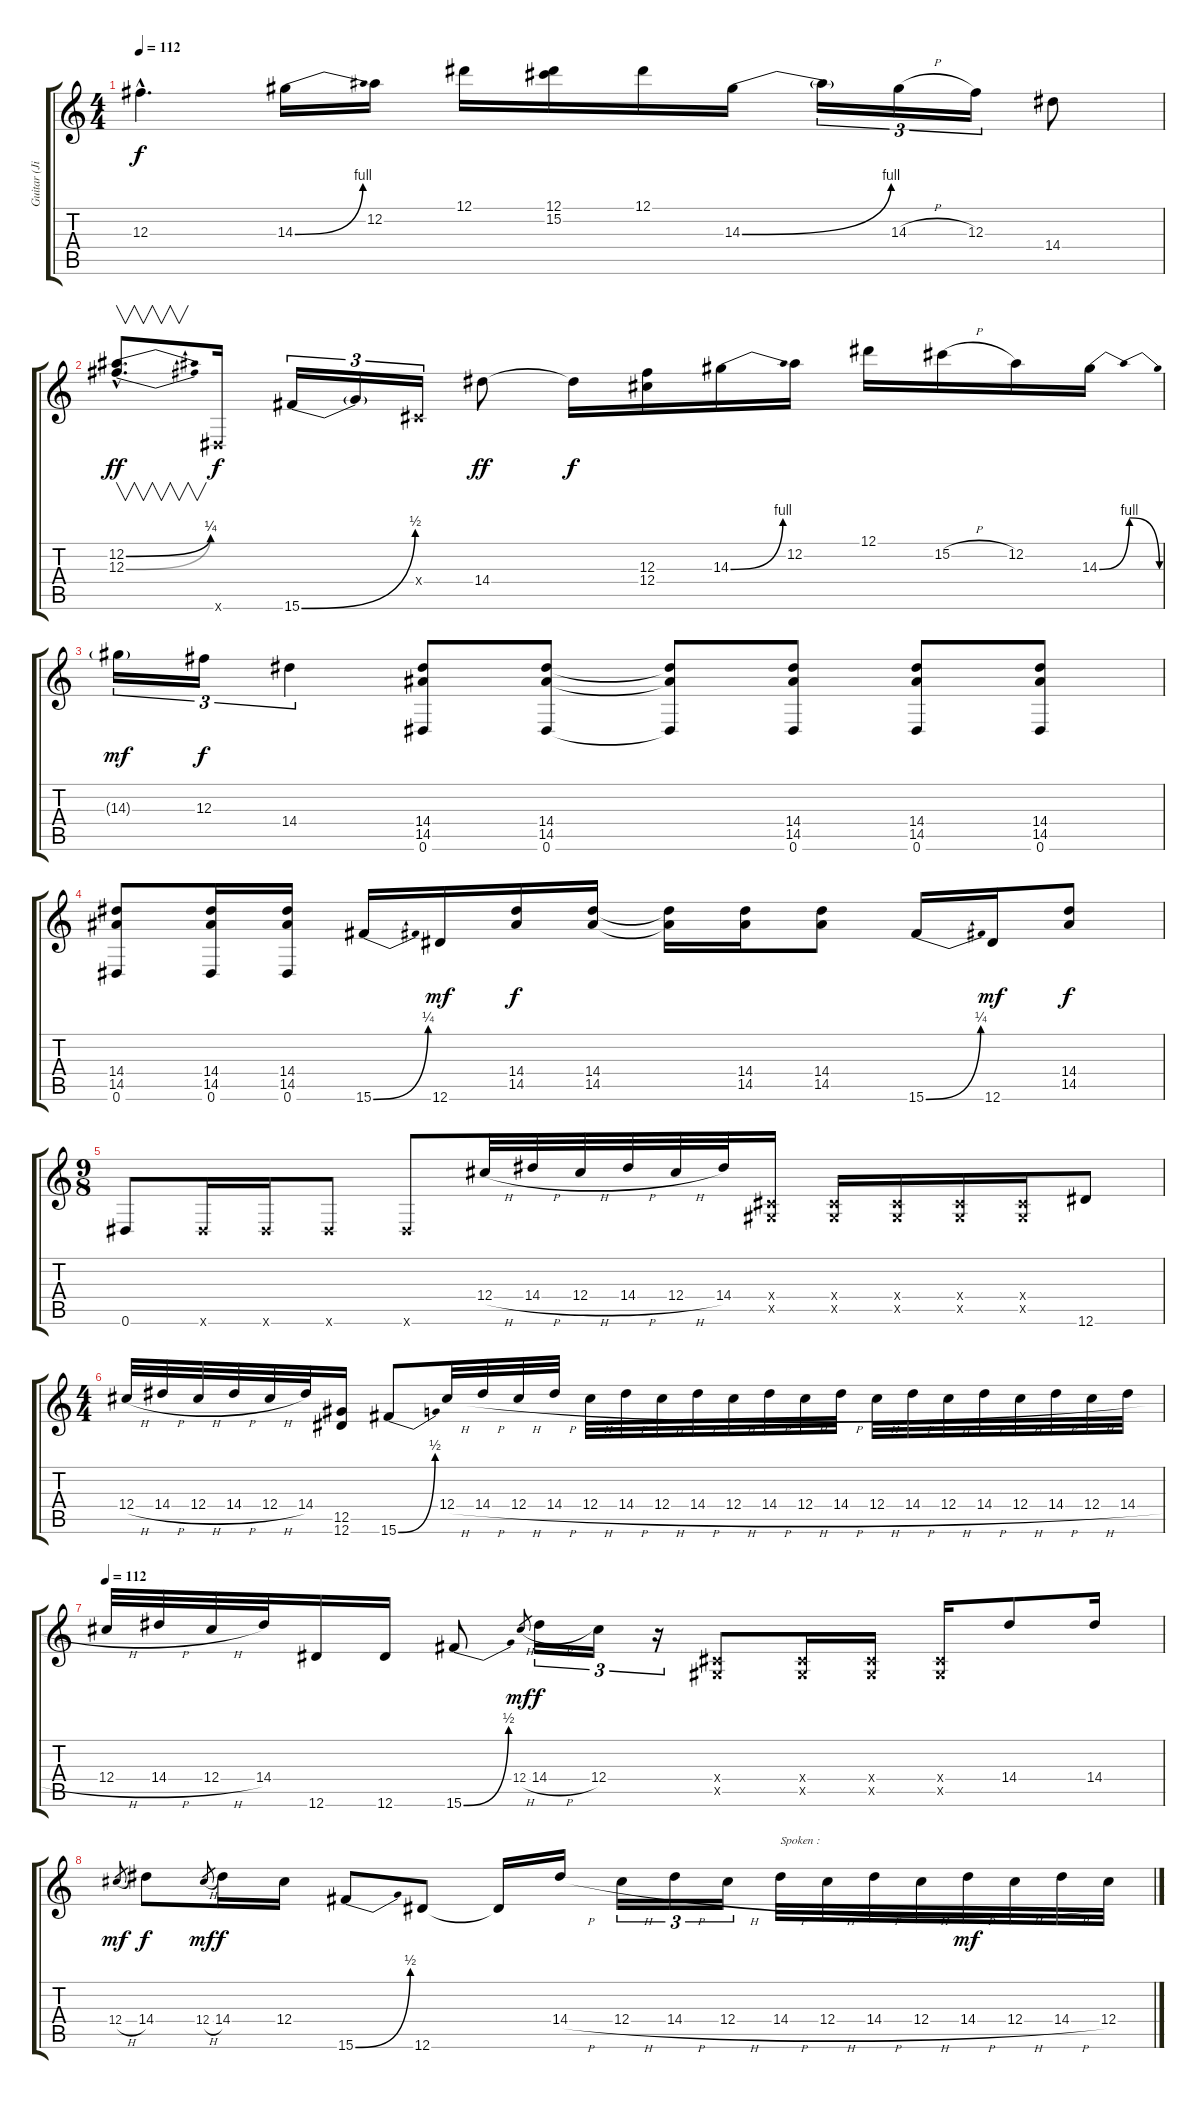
\track ("Guitar (Jimi Hendrix)" "Guitar (Ji") {instrument overdrivenguitar}
\staff {score tabs}
\tuning (Eb4 Bb3 Gb3 Db3 Ab2 Eb2) {hide}
\ts (4 4)
\tempo 112
\clef g2
\ks c
12.3{hac t}.4{d dy f} 14.3{be (bend 0 0 60 4)}.16 12.2.16 12.1.16 (12.1 15.2).16 12.1.16 14.3{be (bend 0 0 60 4)}.16 14.3{t}.16{tu (3 2)} 14.3{h}.16{tu (3 2)} 12.3.16{tu (3 2)} 14.4.8 |
(12.2{be (bend 0 0 60 1) hac} 12.3{be (bend 0 0 60 1) hac}).8{v d dy ff} 0.6{x}.16{dy f} 15.6{be (bend 0 0 60 2)}.16{tu (3 2)} 15.6{t}.16{tu (3 2)} 0.4{x}.16{tu (3 2)} 14.4.8{dy ff} 14.4{t}.16{dy f} (12.3 12.4).16 14.3{be (bend 0 0 60 4)}.16 12.2.16 12.1.16 15.2{h}.16 12.2.16 14.3{be (bendrelease 0 0 15 4 30 4 60 0)}.16 |
14.3{g}.16{tu (3 2) dy mf} 12.3.16{tu (3 2) dy f} 14.4.4{tu (3 2)} (14.4 14.5 0.6).8 (14.4 14.5 0.6).8 (14.4{t} 14.5{t} 0.6{t}).8 (14.4 14.5 0.6).8 (14.4 14.5 0.6).8 (14.4 14.5 0.6).8 |
(14.4 14.5 0.6).8 (14.4 14.5 0.6).16 (14.4 14.5 0.6).16 15.6{be (bend 0 0 60 1)}.16 12.6.16{dy mf} (14.4 14.5).16{dy f} (14.4 14.5).16 (14.4{t} 14.5{t}).16 (14.4 14.5).16 (14.4 14.5).8 15.6{be (bend 0 0 60 1)}.16 12.6.16{dy mf} (14.4 14.5).8{dy f} |
\ts (9 8)
0.6.8 0.6{x}.16 0.6{x}.16 0.6{x}.8 0.6{x}.8 12.4{h}.32 14.4{h}.32 12.4{h}.32 14.4{h}.32 12.4{h}.32 14.4.32 (0.4{x} 0.5{x}).16 (0.4{x} 0.5{x}).16 (0.4{x} 0.5{x}).16 (0.4{x} 0.5{x}).16 (0.4{x} 0.5{x}).16 12.6.8 |
\ts (4 4)
12.4{h}.32 14.4{h}.32 12.4{h}.32 14.4{h}.32 12.4{h}.32 14.4.32 (12.5 12.6).16 15.6{be (bend 0 0 60 2)}.8 12.4{h}.32 14.4{h}.32 12.4{h}.32 14.4{h}.32 12.4{h}.32 14.4{h}.32 12.4{h}.32 14.4{h}.32 12.4{h}.32 14.4{h}.32 12.4{h}.32 14.4{h}.32 12.4{h}.32 14.4{h}.32 12.4{h}.32 14.4{h}.32 12.4{h}.32 14.4{h}.32 12.4{h}.32 14.4{h}.32 |
\tempo 112
12.4{h}.32 14.4{h}.32 12.4{h}.32 14.4.32 12.6.16 12.6.16 15.6{be (bend 0 0 60 2)}.8 12.4{h}.8{gr dy mf} 14.4{h}.16{tu (3 2) dy f} 12.4.16{tu (3 2)} r.16{tu (3 2)} (0.4{x} 0.5{x}).8 (0.4{x} 0.5{x}).16 (0.4{x} 0.5{x}).16 (0.4{x} 0.5{x}).16 14.4.8 14.4.16 |
12.4{h}.8{gr dy mf} 14.4.8{dy f} 12.4{h}.8{gr dy mf} 14.4.16{dy f} 12.4.16 15.6{be (bend 0 0 60 2)}.8 12.6.8 12.6{t}.16 14.4{h}.16 12.4{h}.16{tu (3 2)} 14.4{h}.16{tu (3 2)} 12.4{h}.16{tu (3 2)} 14.4{h}.32{txt "Spoken :"} 12.4{h}.32 14.4{h}.32 12.4{h}.32 14.4{h}.32{dy mf} 12.4{h}.32 14.4{h}.32 12.4{h}.32
